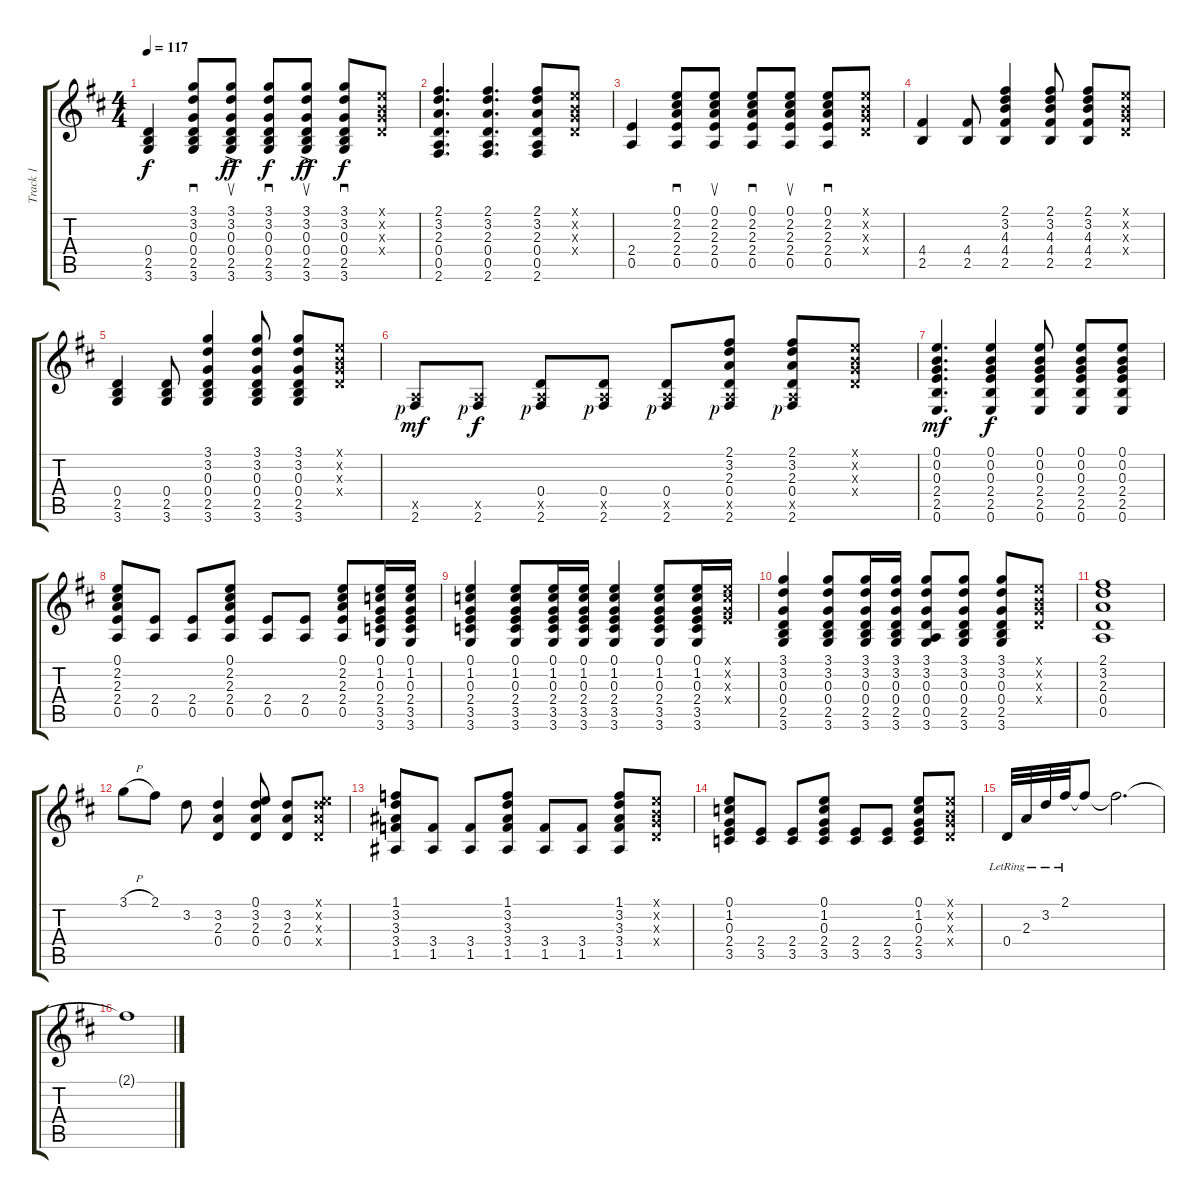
\track ("Track 1" "Track 1") {instrument acousticguitarsteel}
\staff {score tabs}
\tuning (E4 B3 G3 D3 A2 E2) {hide}
\ts (4 4)
\tempo 117
\clef g2
\ks d
(0.4 2.5 3.6).4{dy f} (3.1 3.2 0.3 0.4 2.5 3.6).8{sd} (3.1 3.2 0.3 0.4 2.5 3.6{ac}).8{su dy ff} (3.1 3.2 0.3 0.4 2.5 3.6).8{sd dy f} (3.1 3.2 0.3 0.4 2.5 3.6{ac}).8{su dy ff} (3.1 3.2 0.3 0.4 2.5 3.6).8{sd dy f} (0.1{x} 0.2{x} 0.3{x} 0.4{x}).8 |
(2.1 3.2 2.3 0.4 0.5 2.6).4{d} (2.1 3.2 2.3 0.4 0.5 2.6).4{d} (2.1 3.2 2.3 0.4 0.5 2.6).8 (0.1{x} 0.2{x} 0.3{x} 0.4{x}).8 |
(2.4 0.5).4 (0.1 2.2 2.3 2.4 0.5).8{sd} (0.1 2.2 2.3 2.4 0.5).8{su} (0.1 2.2 2.3 2.4 0.5).8{sd} (0.1 2.2 2.3 2.4 0.5).8{su} (0.1 2.2 2.3 2.4 0.5).8{sd} (0.1{x} 0.2{x} 0.3{x} 0.4{x}).8 |
(4.4 2.5).4 (4.4 2.5).8 (2.1 3.2 4.3 4.4 2.5).4 (2.1 3.2 4.3 4.4 2.5).8 (2.1 3.2 4.3 4.4 2.5).8 (0.1{x} 0.2{x} 0.3{x} 0.4{x}).8 |
(0.4 2.5 3.6).4 (0.4 2.5 3.6).8 (3.1 3.2 0.3 0.4 2.5 3.6).4 (3.1 3.2 0.3 0.4 2.5 3.6).8 (3.1 3.2 0.3 0.4 2.5 3.6).8 (0.1{x} 0.2{x} 0.3{x} 0.4{x}).8 |
(0.5{x} 2.6{rf 1}).8{dy mf volume 16} (0.5{x} 2.6{rf 1}).8{dy f} (0.4 0.5{x} 2.6{rf 1}).8 (0.4 0.5{x} 2.6{rf 1}).8 (0.4 0.5{x} 2.6{rf 1}).8 (2.1 3.2 2.3 0.4 0.5{x} 2.6{rf 1}).8 (2.1 3.2 2.3 0.4 0.5{x} 2.6{rf 1}).8 (0.1{x} 0.2{x} 0.3{x} 0.4{x}).8 |
(0.1 0.2 0.3 2.4 2.5 0.6).4{d dy mf} (0.1 0.2 0.3 2.4 2.5 0.6).4{dy f} (0.1 0.2 0.3 2.4 2.5 0.6).8 (0.1 0.2 0.3 2.4 2.5 0.6).8 (0.1 0.2 0.3 2.4 2.5 0.6).8 |
(0.1 2.2 2.3 2.4 0.5).8 (2.4 0.5).8 (2.4 0.5).8 (0.1 2.2 2.3 2.4 0.5).8 (2.4 0.5).8 (2.4 0.5).8 (0.1 2.2 2.3 2.4 0.5).8 (0.1 1.2 0.3 2.4 3.5 3.6).16 (0.1 1.2 0.3 2.4 3.5 3.6).16 |
(0.1 1.2 0.3 2.4 3.5 3.6).4 (0.1 1.2 0.3 2.4 3.5 3.6).8 (0.1 1.2 0.3 2.4 3.5 3.6).16 (0.1 1.2 0.3 2.4 3.5 3.6).16 (0.1 1.2 0.3 2.4 3.5 3.6).4 (0.1 1.2 0.3 2.4 3.5 3.6).8 (0.1 1.2 0.3 2.4 3.5 3.6).16 (0.1{x} 1.2{x} 0.3{x} 2.4{x}).16 |
(3.1 3.2 0.3 0.4 2.5 3.6).4 (3.1 3.2 0.3 0.4 2.5 3.6).8 (3.1 3.2 0.3 0.4 2.5 3.6).16 (3.1 3.2 0.3 0.4 2.5 3.6).16 (3.1 3.2 0.3 0.4 0.5 3.6).8 (3.1 3.2 0.3 0.4 2.5 3.6).8 (3.1 3.2 0.3 0.4 2.5 3.6).8 (0.1{x} 0.2{x} 0.3{x} 0.4{x}).8 |
(2.1 3.2 2.3 0.4 0.5).1 |
3.1{h}.8 2.1.8 3.2.8 (3.2 2.3 0.4).4 (0.1 3.2 2.3 0.4).8 (3.2 2.3 0.4).8 (0.1{x} 3.2{x} 2.3{x} 0.4{x}).8 |
(1.1 3.2 3.3 3.4 1.5).8 (3.4 1.5).8 (3.4 1.5).8 (1.1 3.2 3.3 3.4 1.5).8 (3.4 1.5).8 (3.4 1.5).8 (1.1 3.2 3.3 3.4 1.5).8 (0.1{x} 0.2{x} 0.3{x} 0.4{x}).8 |
(0.1 1.2 0.3 2.4 3.5).8 (2.4 3.5).8 (2.4 3.5).8 (0.1 1.2 0.3 2.4 3.5).8 (2.4 3.5).8 (2.4 3.5).8 (0.1 1.2 0.3 2.4 3.5).8 (0.1{x} 0.2{x} 0.3{x} 0.4{x}).8 |
0.4{lr}.32 2.3{lr}.32 3.2{lr}.32 2.1{lr}.32 2.1{t}.8 2.1{t}.2{d} |
2.1{t}.1
